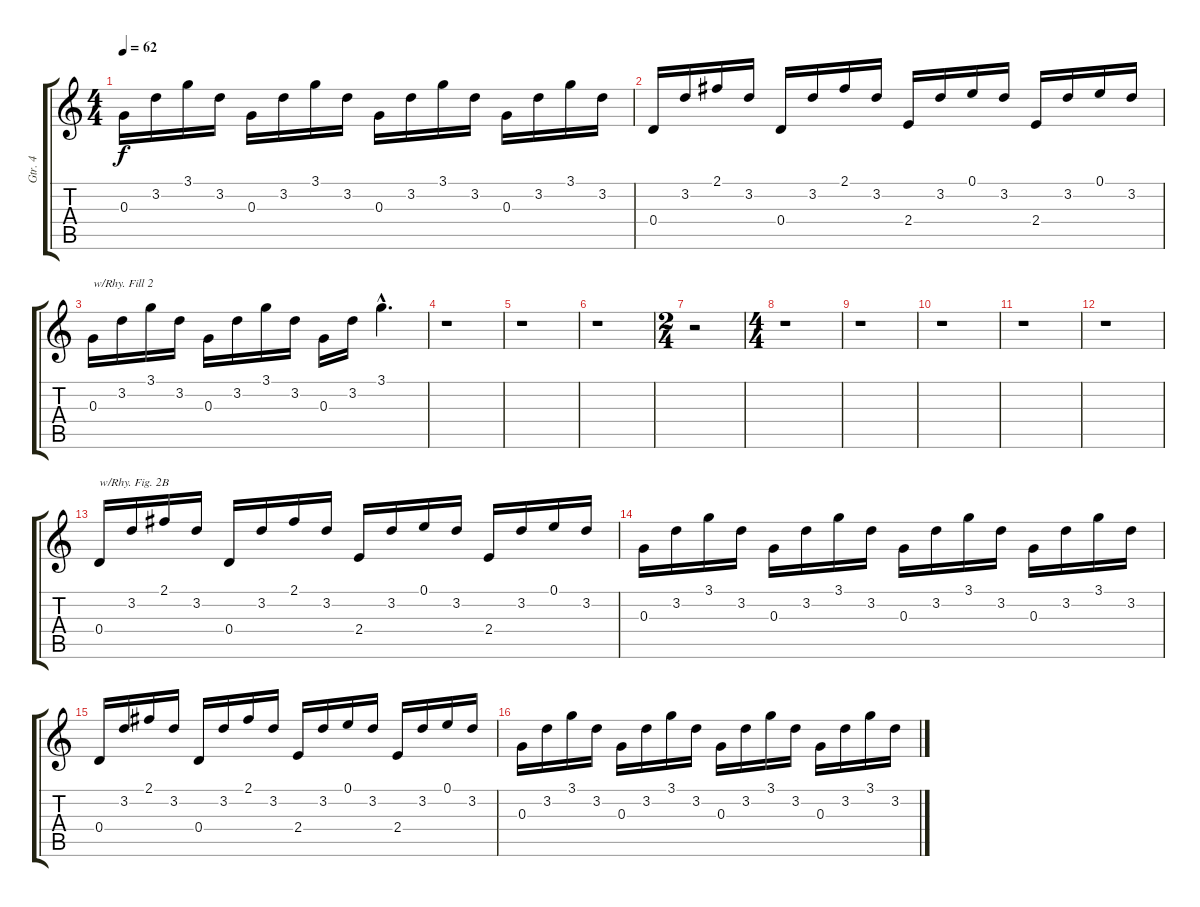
\track ("Gtr. 4" "Gtr. 4") {instrument electricguitarclean}
\staff {score tabs}
\tuning (E4 B3 G3 D3 A2 E2) {hide}
\ts (4 4)
\tempo 62
\clef g2
\ks c
0.3.16{dy f} 3.2.16 3.1.16 3.2.16 0.3.16 3.2.16 3.1.16 3.2.16 0.3.16 3.2.16 3.1.16 3.2.16 0.3.16 3.2.16 3.1.16 3.2.16 |
0.4.16 3.2.16 2.1.16 3.2.16 0.4.16 3.2.16 2.1.16 3.2.16 2.4.16 3.2.16 0.1.16 3.2.16 2.4.16 3.2.16 0.1.16 3.2.16 |
0.3.16{txt "w/Rhy. Fill 2"} 3.2.16 3.1.16 3.2.16 0.3.16 3.2.16 3.1.16 3.2.16 0.3.16 3.2.16 3.1{hac}.4{d} |
r.1 |
r.1 |
r.1 |
\ts (2 4)
r.2 |
\ts (4 4)
r.1 |
r.1 |
r.1 |
r.1 |
r.1 |
0.4.16{txt "w/Rhy. Fig. 2B"} 3.2.16 2.1.16 3.2.16 0.4.16 3.2.16 2.1.16 3.2.16 2.4.16 3.2.16 0.1.16 3.2.16 2.4.16 3.2.16 0.1.16 3.2.16 |
0.3.16 3.2.16 3.1.16 3.2.16 0.3.16 3.2.16 3.1.16 3.2.16 0.3.16 3.2.16 3.1.16 3.2.16 0.3.16 3.2.16 3.1.16 3.2.16 |
0.4.16 3.2.16 2.1.16 3.2.16 0.4.16 3.2.16 2.1.16 3.2.16 2.4.16 3.2.16 0.1.16 3.2.16 2.4.16 3.2.16 0.1.16 3.2.16 |
0.3.16 3.2.16 3.1.16 3.2.16 0.3.16 3.2.16 3.1.16 3.2.16 0.3.16 3.2.16 3.1.16 3.2.16 0.3.16 3.2.16 3.1.16 3.2.16
